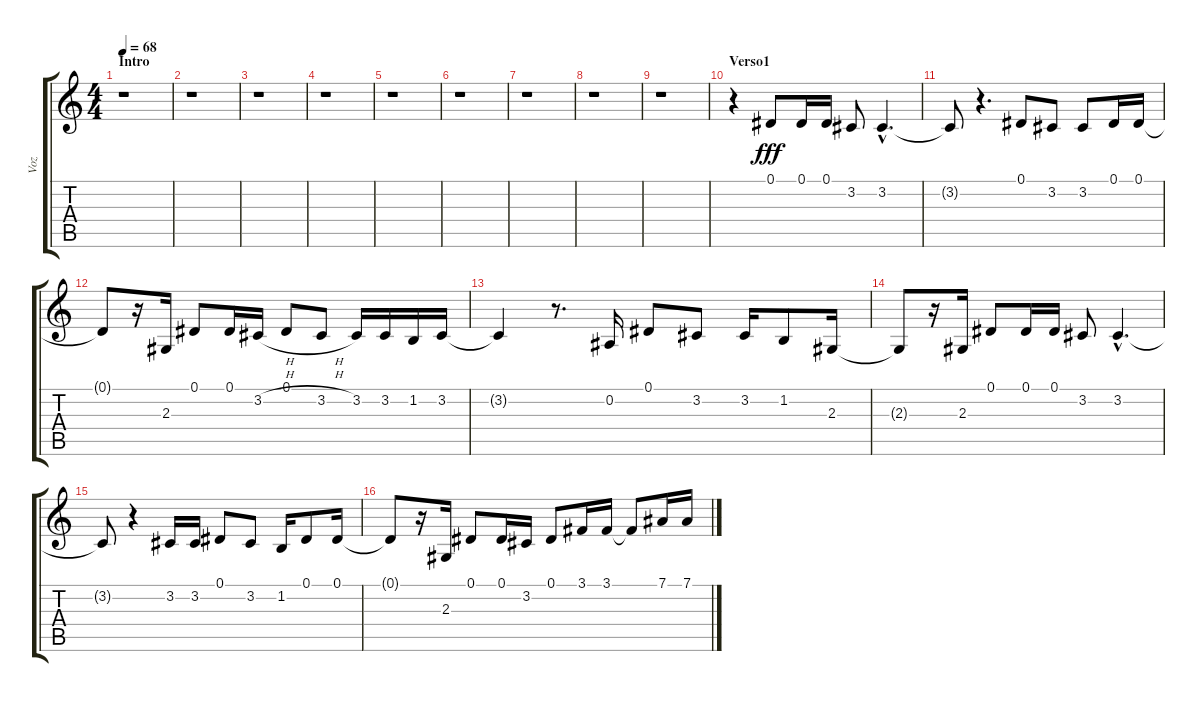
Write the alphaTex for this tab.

\track ("Voz" "Voz") {instrument cello}
\staff {score tabs}
\tuning (Eb4 Bb3 Gb3 Db3 Ab2 Eb2) {hide}
\ts (4 4)
\section ("" "Intro")
\tempo 68
\clef g2
\ks c
r.1{dy fff instrument cello} |
r.1 |
r.1 |
r.1 |
r.1 |
r.1 |
r.1 |
r.1 |
r.1 |
\section ("" "Verso1")
r.4 0.1.8 0.1.16 0.1.16 3.2.8 3.2{hac}.4{d} |
3.2{t}.8 r.4{d} 0.1.8 3.2.8 3.2.8 0.1.16 0.1.16 |
0.1{t}.8 r.16 2.3.16 0.1.8 0.1.16 3.2{h}.16 0.1.8 3.2{h}.8 3.2.16 3.2.16 1.2.16 3.2.16 |
3.2{t}.4 r.8{d} 0.2.16 0.1.8 3.2.8 3.2.16 1.2.8 2.3.16 |
2.3{t}.8 r.16 2.3.16 0.1.8 0.1.16 0.1.16 3.2.8 3.2{hac}.4{d} |
3.2{t}.8 r.4 3.2.16 3.2.16 0.1.8 3.2.8 1.2.16 0.1.8 0.1.16 |
0.1{t}.8 r.16 2.3.16 0.1.8 0.1.16 3.2.16 0.1.8 3.1.16 3.1.16 3.1{t}.8 7.1.16 7.1.16
